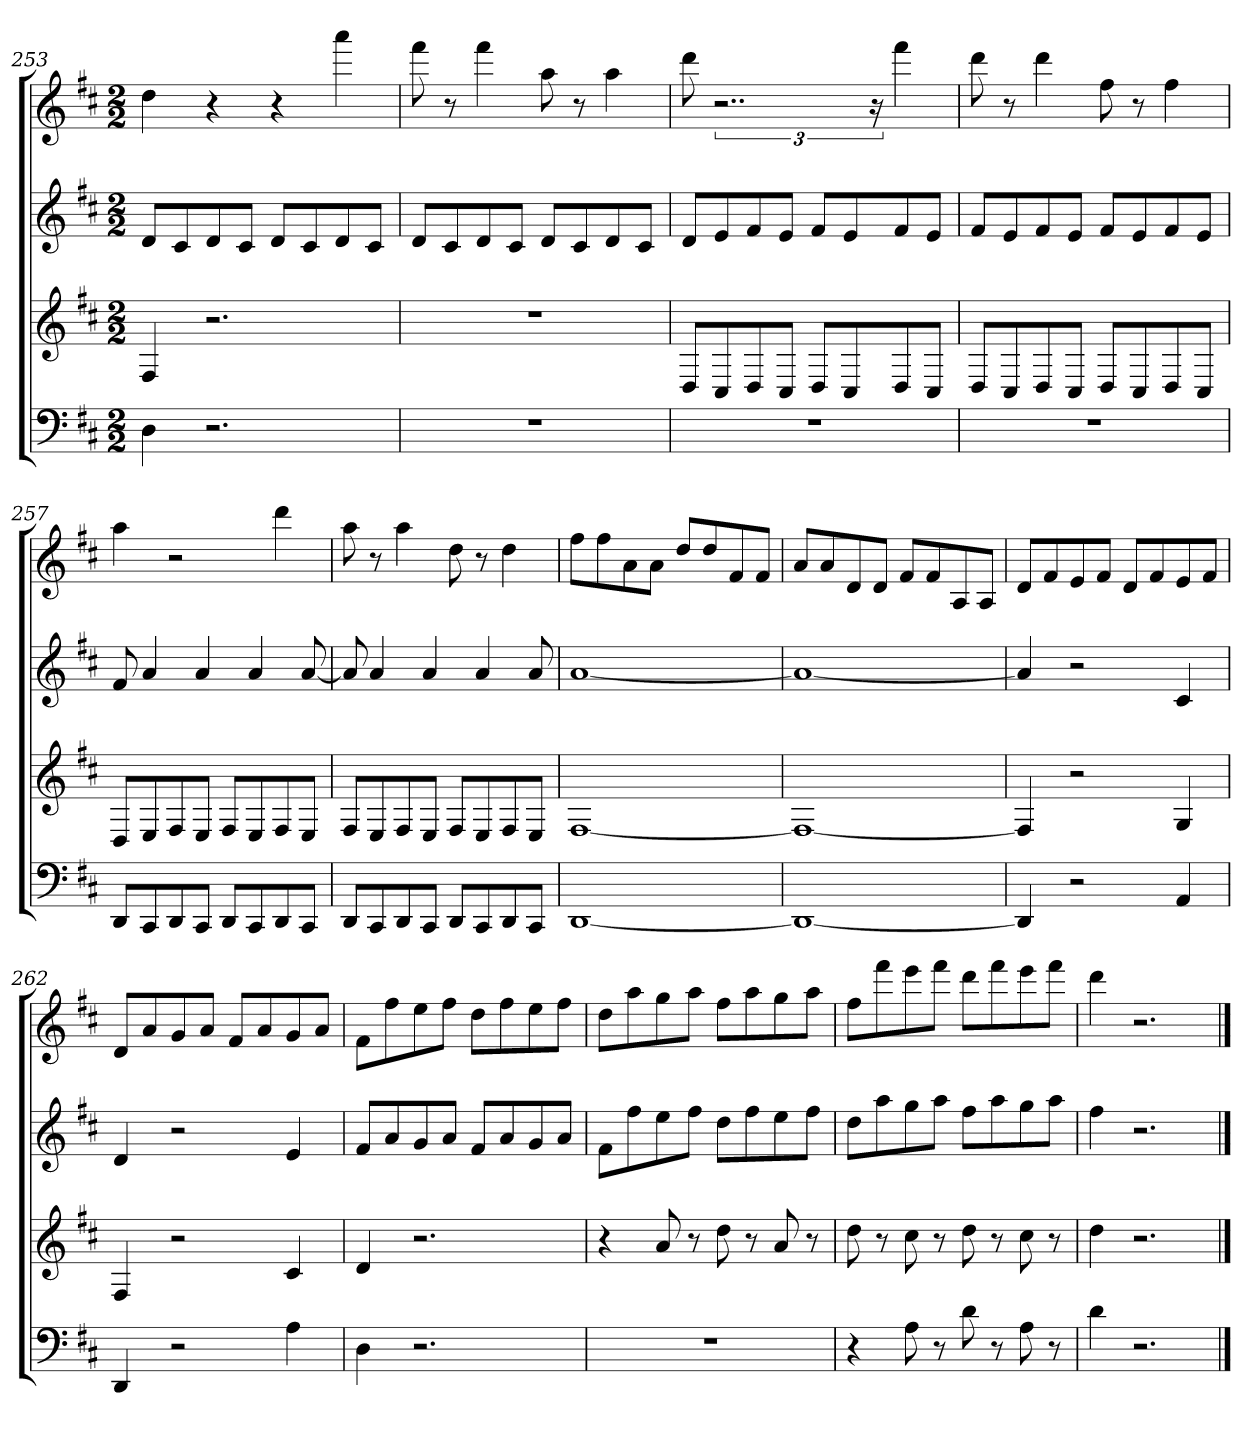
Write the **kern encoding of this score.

**kern	**kern	**kern	**kern
*part4	*part3	*part2	*part1
*staff4	*staff3	*staff2	*staff1
*k[f#c#]	*k[f#c#]	*k[f#c#]	*k[f#c#]
*D:	*D:	*D:	*D:
*M2/2	*M2/2	*M2/2	*M2/2
=253	=253	=253	=253
4D	4F#	8dL	4dd
.	.	8c#	.
2.r	2.r	8d	4r
.	.	8c#J	.
.	.	8dL	4r
.	.	8c#	.
.	.	8d	4aaa
.	.	8c#J	.
=254	=254	=254	=254
1r	1r	8dL	8fff#
.	.	8c#	8r
.	.	8d	4fff#
.	.	8c#J	.
.	.	8dL	8aa
.	.	8c#	8r
.	.	8d	4aa
.	.	8c#J	.
=255	=255	=255	=255
1r	8DL	8dL	8ddd
.	8C#	8e	3..r
.	8D	8f#	.
.	8C#J	8eJ	.
.	8DL	8f#L	.
.	8C#	8e	.
.	.	.	24r
.	8D	8f#	4fff#
.	8C#J	8eJ	.
=256	=256	=256	=256
1r	8DL	8f#L	8ddd
.	8C#	8e	8r
.	8D	8f#	4ddd
.	8C#J	8eJ	.
.	8DL	8f#L	8ff#
.	8C#	8e	8r
.	8D	8f#	4ff#
.	8C#J	8eJ	.
=257	=257	=257	=257
8DDL	8DL	8f#	4aa
8CC#	8E	4a	.
8DD	8F#	.	2r
8CC#J	8EJ	4a	.
8DDL	8F#L	.	.
8CC#	8E	4a	.
8DD	8F#	.	4ddd
8CC#J	8EJ	[8a	.
=258	=258	=258	=258
8DDL	8F#L	8a]	8aa
8CC#	8E	4a	8r
8DD	8F#	.	4aa
8CC#J	8EJ	4a	.
8DDL	8F#L	.	8dd
8CC#	8E	4a	8r
8DD	8F#	.	4dd
8CC#J	8EJ	8a	.
=259	=259	=259	=259
[1DD	[1F#	[1a	8ff#L
.	.	.	8ff#
.	.	.	8a
.	.	.	8aJ
.	.	.	8ddL
.	.	.	8dd
.	.	.	8f#
.	.	.	8f#J
=260	=260	=260	=260
1DD_	1F#_	1a_	8aL
.	.	.	8a
.	.	.	8d
.	.	.	8dJ
.	.	.	8f#L
.	.	.	8f#
.	.	.	8A
.	.	.	8AJ
=261	=261	=261	=261
4DD]	4F#]	4a]	8dL
.	.	.	8f#
2r	2r	2r	8e
.	.	.	8f#J
.	.	.	8dL
.	.	.	8f#
4AA	4G	4c#	8e
.	.	.	8f#J
=262	=262	=262	=262
4DD	4F#	4d	8dL
.	.	.	8a
2r	2r	2r	8g
.	.	.	8aJ
.	.	.	8f#L
.	.	.	8a
4A	4c#	4e	8g
.	.	.	8aJ
=263	=263	=263	=263
4D	4d	8f#L	8f#L
.	.	8a	8ff#
2.r	2.r	8g	8ee
.	.	8aJ	8ff#J
.	.	8f#L	8ddL
.	.	8a	8ff#
.	.	8g	8ee
.	.	8aJ	8ff#J
=264	=264	=264	=264
1r	4r	8f#L	8ddL
.	.	8ff#	8aa
.	8a	8ee	8gg
.	8r	8ff#J	8aaJ
.	8dd	8ddL	8ff#L
.	8r	8ff#	8aa
.	8a	8ee	8gg
.	8r	8ff#J	8aaJ
=265	=265	=265	=265
4r	8dd	8ddL	8ff#L
.	8r	8aa	8fff#
8A	8cc#	8gg	8eee
8r	8r	8aaJ	8fff#J
8d	8dd	8ff#L	8dddL
8r	8r	8aa	8fff#
8A	8cc#	8gg	8eee
8r	8r	8aaJ	8fff#J
=266	=266	=266	=266
4d	4dd	4ff#	4ddd
2.r	2.r	2.r	2.r
==	==	==	==
*-	*-	*-	*-
